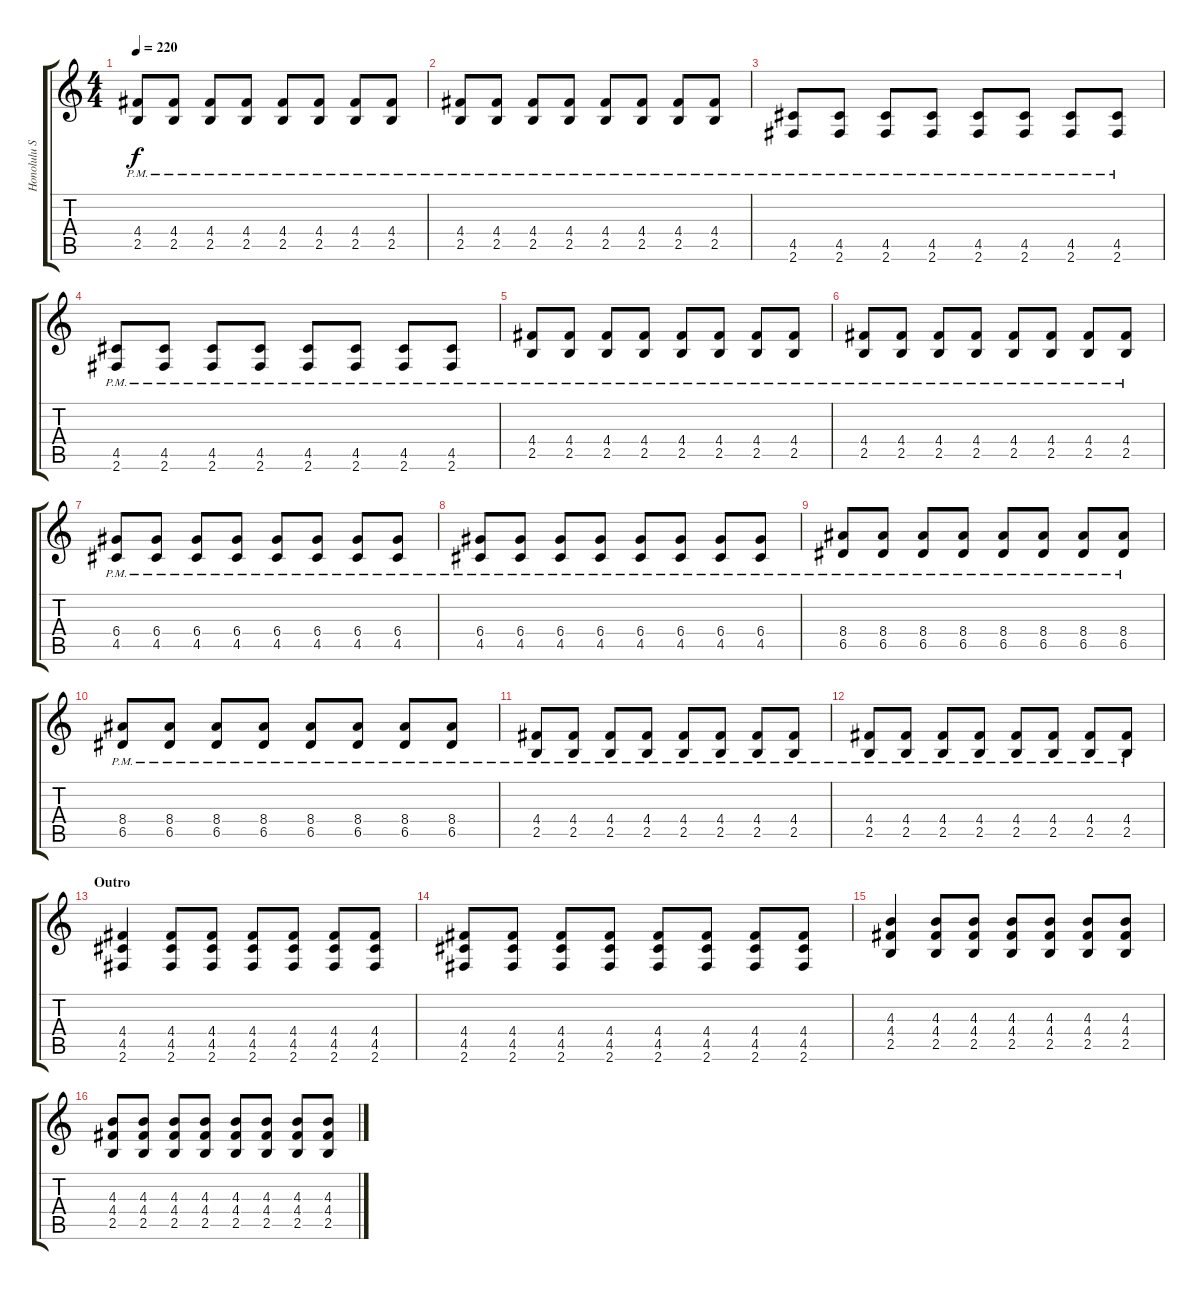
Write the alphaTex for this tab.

\track ("Honolulu Silver" "Honolulu S") {instrument distortionguitar}
\staff {score tabs}
\tuning (E4 B3 G3 D3 A2 E2) {hide}
\ts (4 4)
\tempo 220
\clef g2
\ks c
(4.4{pm} 2.5{pm}).8{dy f} (4.4{pm} 2.5{pm}).8 (4.4{pm} 2.5{pm}).8 (4.4{pm} 2.5{pm}).8 (4.4{pm} 2.5{pm}).8 (4.4{pm} 2.5{pm}).8 (4.4{pm} 2.5{pm}).8 (4.4{pm} 2.5{pm}).8 |
(4.4{pm} 2.5{pm}).8 (4.4{pm} 2.5{pm}).8 (4.4{pm} 2.5{pm}).8 (4.4{pm} 2.5{pm}).8 (4.4{pm} 2.5{pm}).8 (4.4{pm} 2.5{pm}).8 (4.4{pm} 2.5{pm}).8 (4.4{pm} 2.5{pm}).8 |
(4.5{pm} 2.6{pm}).8 (4.5{pm} 2.6{pm}).8 (4.5{pm} 2.6{pm}).8 (4.5{pm} 2.6{pm}).8 (4.5{pm} 2.6{pm}).8 (4.5{pm} 2.6{pm}).8 (4.5{pm} 2.6{pm}).8 (4.5{pm} 2.6{pm}).8 |
(4.5{pm} 2.6{pm}).8 (4.5{pm} 2.6{pm}).8 (4.5{pm} 2.6{pm}).8 (4.5{pm} 2.6{pm}).8 (4.5{pm} 2.6{pm}).8 (4.5{pm} 2.6{pm}).8 (4.5{pm} 2.6{pm}).8 (4.5{pm} 2.6{pm}).8 |
(4.4{pm} 2.5{pm}).8 (4.4{pm} 2.5{pm}).8 (4.4{pm} 2.5{pm}).8 (4.4{pm} 2.5{pm}).8 (4.4{pm} 2.5{pm}).8 (4.4{pm} 2.5{pm}).8 (4.4{pm} 2.5{pm}).8 (4.4{pm} 2.5{pm}).8 |
(4.4{pm} 2.5{pm}).8 (4.4{pm} 2.5{pm}).8 (4.4{pm} 2.5{pm}).8 (4.4{pm} 2.5{pm}).8 (4.4{pm} 2.5{pm}).8 (4.4{pm} 2.5{pm}).8 (4.4{pm} 2.5{pm}).8 (4.4{pm} 2.5{pm}).8 |
(6.4{pm} 4.5{pm}).8 (6.4{pm} 4.5{pm}).8 (6.4{pm} 4.5{pm}).8 (6.4{pm} 4.5{pm}).8 (6.4{pm} 4.5{pm}).8 (6.4{pm} 4.5{pm}).8 (6.4{pm} 4.5{pm}).8 (6.4{pm} 4.5{pm}).8 |
(6.4{pm} 4.5{pm}).8 (6.4{pm} 4.5{pm}).8 (6.4{pm} 4.5{pm}).8 (6.4{pm} 4.5{pm}).8 (6.4{pm} 4.5{pm}).8 (6.4{pm} 4.5{pm}).8 (6.4{pm} 4.5{pm}).8 (6.4{pm} 4.5{pm}).8 |
(8.4{pm} 6.5{pm}).8 (8.4{pm} 6.5{pm}).8 (8.4{pm} 6.5{pm}).8 (8.4{pm} 6.5{pm}).8 (8.4{pm} 6.5{pm}).8 (8.4{pm} 6.5{pm}).8 (8.4{pm} 6.5{pm}).8 (8.4{pm} 6.5{pm}).8 |
(8.4{pm} 6.5{pm}).8 (8.4{pm} 6.5{pm}).8 (8.4{pm} 6.5{pm}).8 (8.4{pm} 6.5{pm}).8 (8.4{pm} 6.5{pm}).8 (8.4{pm} 6.5{pm}).8 (8.4{pm} 6.5{pm}).8 (8.4{pm} 6.5{pm}).8 |
(4.4{pm} 2.5{pm}).8 (4.4{pm} 2.5{pm}).8 (4.4{pm} 2.5{pm}).8 (4.4{pm} 2.5{pm}).8 (4.4{pm} 2.5{pm}).8 (4.4{pm} 2.5{pm}).8 (4.4{pm} 2.5{pm}).8 (4.4{pm} 2.5{pm}).8 |
(4.4{pm} 2.5{pm}).8 (4.4{pm} 2.5{pm}).8 (4.4{pm} 2.5{pm}).8 (4.4{pm} 2.5{pm}).8 (4.4{pm} 2.5{pm}).8 (4.4{pm} 2.5{pm}).8 (4.4{pm} 2.5{pm}).8 (4.4{pm} 2.5{pm}).8 |
\section ("" "Outro")
(4.4 4.5 2.6).4 (4.4 4.5 2.6).8 (4.4 4.5 2.6).8 (4.4 4.5 2.6).8 (4.4 4.5 2.6).8 (4.4 4.5 2.6).8 (4.4 4.5 2.6).8 |
(4.4 4.5 2.6).8 (4.4 4.5 2.6).8 (4.4 4.5 2.6).8 (4.4 4.5 2.6).8 (4.4 4.5 2.6).8 (4.4 4.5 2.6).8 (4.4 4.5 2.6).8 (4.4 4.5 2.6).8 |
(4.3 4.4 2.5).4 (4.3 4.4 2.5).8 (4.3 4.4 2.5).8 (4.3 4.4 2.5).8 (4.3 4.4 2.5).8 (4.3 4.4 2.5).8 (4.3 4.4 2.5).8 |
(4.3 4.4 2.5).8 (4.3 4.4 2.5).8 (4.3 4.4 2.5).8 (4.3 4.4 2.5).8 (4.3 4.4 2.5).8 (4.3 4.4 2.5).8 (4.3 4.4 2.5).8 (4.3 4.4 2.5).8
